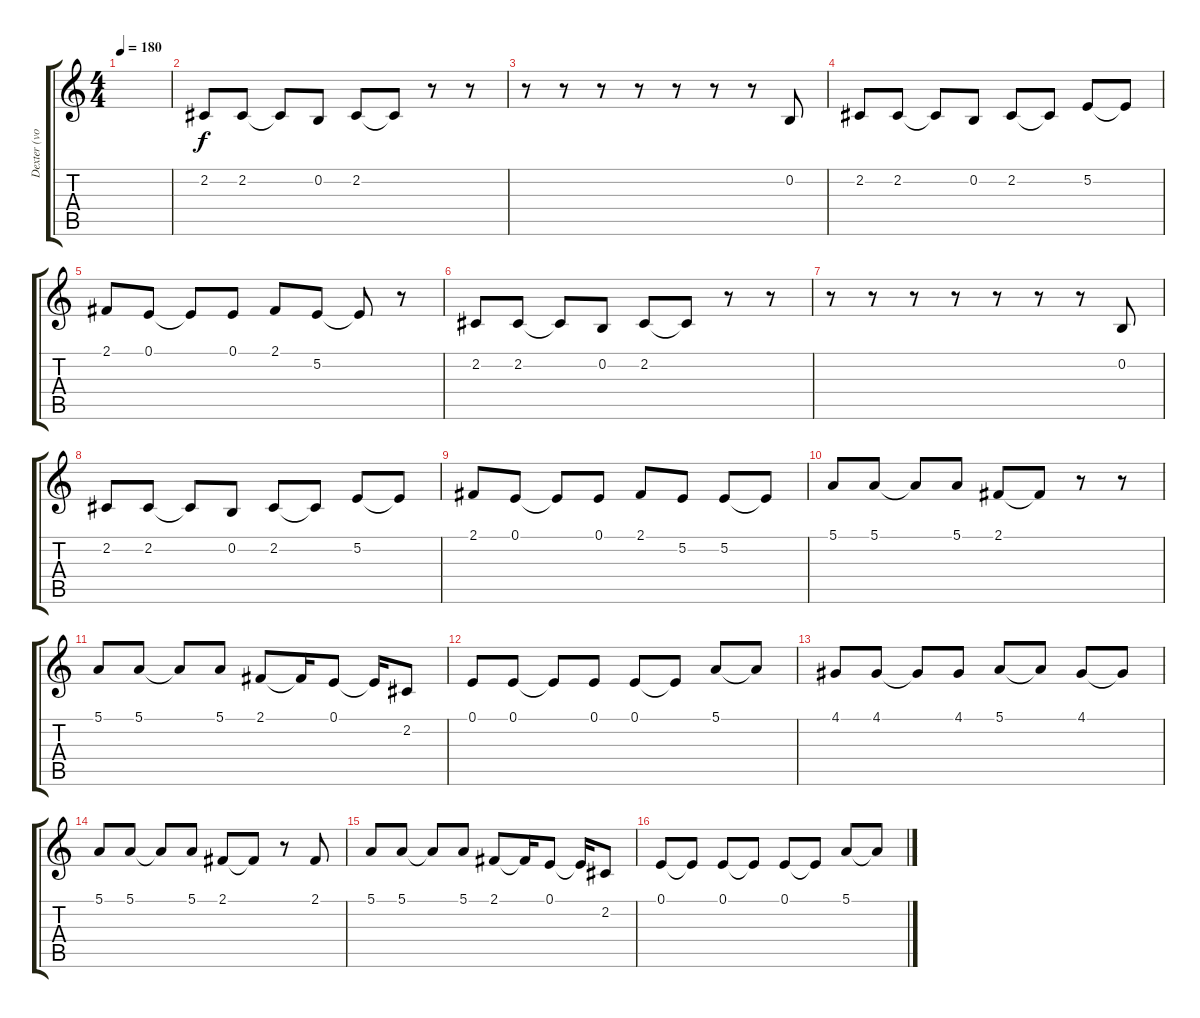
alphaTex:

\track ("Dexter (vocals)" "Dexter (vo") {instrument oboe}
\staff {score tabs}
\tuning (E4 B3 G3 D3 A2 E2) {hide}
\ts (4 4)
\tempo 180
\clef g2
\ks c
|
2.2.8 2.2.8 2.2{t}.8 0.2.8 2.2.8 2.2{t}.8 r.8 r.8 |
r.8 r.8 r.8 r.8 r.8 r.8 r.8 0.2.8 |
2.2.8 2.2.8 2.2{t}.8 0.2.8 2.2.8 2.2{t}.8 5.2.8 5.2{t}.8 |
2.1.8 0.1.8 0.1{t}.8 0.1.8 2.1.8 5.2.8 5.2{t}.8 r.8 |
2.2.8 2.2.8 2.2{t}.8 0.2.8 2.2.8 2.2{t}.8 r.8 r.8 |
r.8 r.8 r.8 r.8 r.8 r.8 r.8 0.2.8 |
2.2.8 2.2.8 2.2{t}.8 0.2.8 2.2.8 2.2{t}.8 5.2.8 5.2{t}.8 |
2.1.8 0.1.8 0.1{t}.8 0.1.8 2.1.8 5.2.8 5.2.8 5.2{t}.8 |
5.1.8 5.1.8 5.1{t}.8 5.1.8 2.1.8 2.1{t}.8 r.8 r.8 |
5.1.8 5.1.8 5.1{t}.8 5.1.8 2.1.8 2.1{t}.16 0.1.8 0.1{t}.16 2.2.8 |
0.1.8 0.1.8 0.1{t}.8 0.1.8 0.1.8 0.1{t}.8 5.1.8 5.1{t}.8 |
4.1.8 4.1.8 4.1{t}.8 4.1.8 5.1.8 5.1{t}.8 4.1.8 4.1{t}.8 |
5.1.8 5.1.8 5.1{t}.8 5.1.8 2.1.8 2.1{t}.8 r.8 2.1.8 |
5.1.8 5.1.8 5.1{t}.8 5.1.8 2.1.8 2.1{t}.16 0.1.8 0.1{t}.16 2.2.8 |
0.1.8 0.1{t}.8 0.1.8 0.1{t}.8 0.1.8 0.1{t}.8 5.1.8 5.1{t}.8
